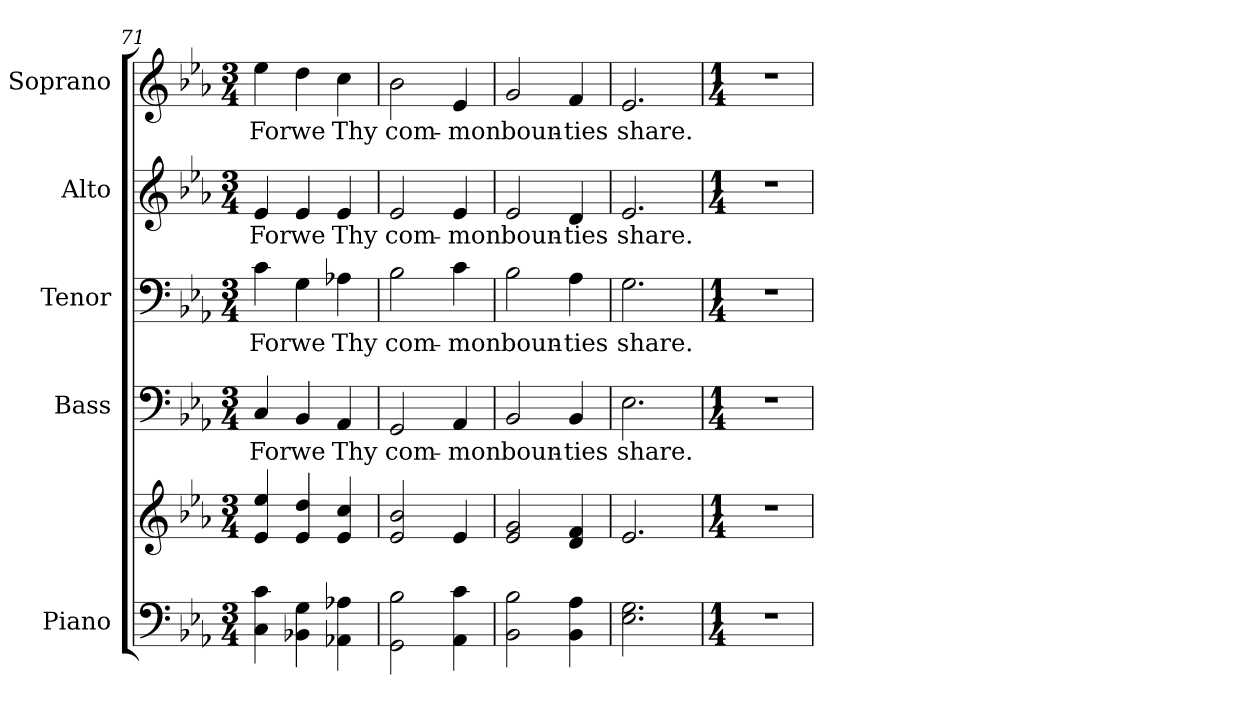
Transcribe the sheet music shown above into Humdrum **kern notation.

**kern	**kern	**kern	**text	**kern	**text	**kern	**text	**kern	**text
*part5	*part5	*part4	*part4	*part3	*part3	*part2	*part2	*part1	*part1
*staff6	*staff5	*staff4	*staff4	*staff3	*staff3	*staff2	*staff2	*staff1	*staff1
*I"Piano	*	*I"Bass	*	*I"Tenor	*	*I"Alto	*	*I"Soprano	*
*I'Pno.	*	*I'B.	*	*I'T.	*	*I'A.	*	*I'S.	*
*clefF4	*clefG2	*clefF4	*	*clefF4	*	*clefG2	*	*clefG2	*
*k[b-e-a-]	*k[b-e-a-]	*k[b-e-a-]	*	*k[b-e-a-]	*	*k[b-e-a-]	*	*k[b-e-a-]	*
*E-:	*E-:	*E-:	*	*E-:	*	*E-:	*	*E-:	*
*M3/4	*M3/4	*M3/4	*	*M3/4	*	*M3/4	*	*M3/4	*
=71	=71	=71	=71	=71	=71	=71	=71	=71	=71
!	!	!	!LO:LY:b:color=#000000	!	!	!	!	!	!
!	!	!	!	!	!LO:LY:b:color=#000000	!	!	!	!
!	!	!	!	!	!	!	!LO:LY:b:color=#000000	!	!
!	!	!	!	!	!	!	!	!	!LO:LY:b:color=#000000
4Ci\ 4ci	4e-i/ 4ee-i	4Ci/	For	4ci\	For	4e-i/	For	4ee-i\	For
!	!	!	!LO:LY:b:color=#000000	!	!	!	!	!	!
!	!	!	!	!	!LO:LY:b:color=#000000	!	!	!	!
!	!	!	!	!	!	!	!LO:LY:b:color=#000000	!	!
!	!	!	!	!	!	!	!	!	!LO:LY:b:color=#000000
4BB-Xi\ 4Gi	4e-i/ 4ddi	4BB-i/	we	4Gi\	we	4e-i/	we	4ddi\	we
!	!	!	!LO:LY:b:color=#000000	!	!	!	!	!	!
!	!	!	!	!	!LO:LY:b:color=#000000	!	!	!	!
!	!	!	!	!	!	!	!LO:LY:b:color=#000000	!	!
!	!	!	!	!	!	!	!	!	!LO:LY:b:color=#000000
4AA-Xi\ 4A-Xi	4e-i/ 4cci	4AA-i/	Thy	4A-Xi\	Thy	4e-i/	Thy	4cci\	Thy
=72	=72	=72	=72	=72	=72	=72	=72	=72	=72
!	!	!	!LO:LY:b:color=#000000	!	!	!	!	!	!
!	!	!	!	!	!LO:LY:b:color=#000000	!	!	!	!
!	!	!	!	!	!	!	!LO:LY:b:color=#000000	!	!
!	!	!	!	!	!	!	!	!	!LO:LY:b:color=#000000
2GGi\ 2B-i	2e-i/ 2b-i	2GGi/	com-	2B-i\	com-	2e-i/	com-	2b-i\	com-
!	!	!	!LO:LY:b:color=#000000	!	!	!	!	!	!
!	!	!	!	!	!LO:LY:b:color=#000000	!	!	!	!
!	!	!	!	!	!	!	!LO:LY:b:color=#000000	!	!
!	!	!	!	!	!	!	!	!	!LO:LY:b:color=#000000
4AA-i\ 4ci	4e-i/	4AA-i/	-mon	4ci\	-mon	4e-i/	-mon	4e-i/	-mon
!!LO:PB:g=z
=73	=73	=73	=73	=73	=73	=73	=73	=73	=73
!	!	!	!LO:LY:b:color=#000000	!	!	!	!	!	!
!	!	!	!	!	!LO:LY:b:color=#000000	!	!	!	!
!	!	!	!	!	!	!	!LO:LY:b:color=#000000	!	!
!	!	!	!	!	!	!	!	!	!LO:LY:b:color=#000000
2BB-i\ 2B-i	2e-i/ 2gi	2BB-i/	boun-	2B-i\	boun-	2e-i/	boun-	2gi/	boun-
!	!	!	!LO:LY:b:color=#000000	!	!	!	!	!	!
!	!	!	!	!	!LO:LY:b:color=#000000	!	!	!	!
!	!	!	!	!	!	!	!LO:LY:b:color=#000000	!	!
!	!	!	!	!	!	!	!	!	!LO:LY:b:color=#000000
4BB-i\ 4A-i	4di/ 4fi	4BB-i/	-ties	4A-i\	-ties	4di/	-ties	4fi/	-ties
=74	=74	=74	=74	=74	=74	=74	=74	=74	=74
!	!	!	!LO:LY:b:color=#000000	!	!	!	!	!	!
!	!	!	!	!	!LO:LY:b:color=#000000	!	!	!	!
!	!	!	!	!	!	!	!LO:LY:b:color=#000000	!	!
!	!	!	!	!	!	!	!	!	!LO:LY:b:color=#000000
2.E-i\ 2.Gi	2.e-i/	2.E-i\	share.	2.Gi\	share.	2.e-i/	share.	2.e-i/	share.
=75	=75	=75	=75	=75	=75	=75	=75	=75	=75
*M1/4	*M1/4	*M1/4	*	*M1/4	*	*M1/4	*	*M1/4	*
!LO:N:vis=1	!LO:N:vis=1	!LO:N:vis=1	!	!LO:N:vis=1	!	!LO:N:vis=1	!	!LO:N:vis=1	!
4r	4r	4r	.	4r	.	4r	.	4r	.
=	=	=	=	=	=	=	=	=	=
*-	*-	*-	*-	*-	*-	*-	*-	*-	*-
